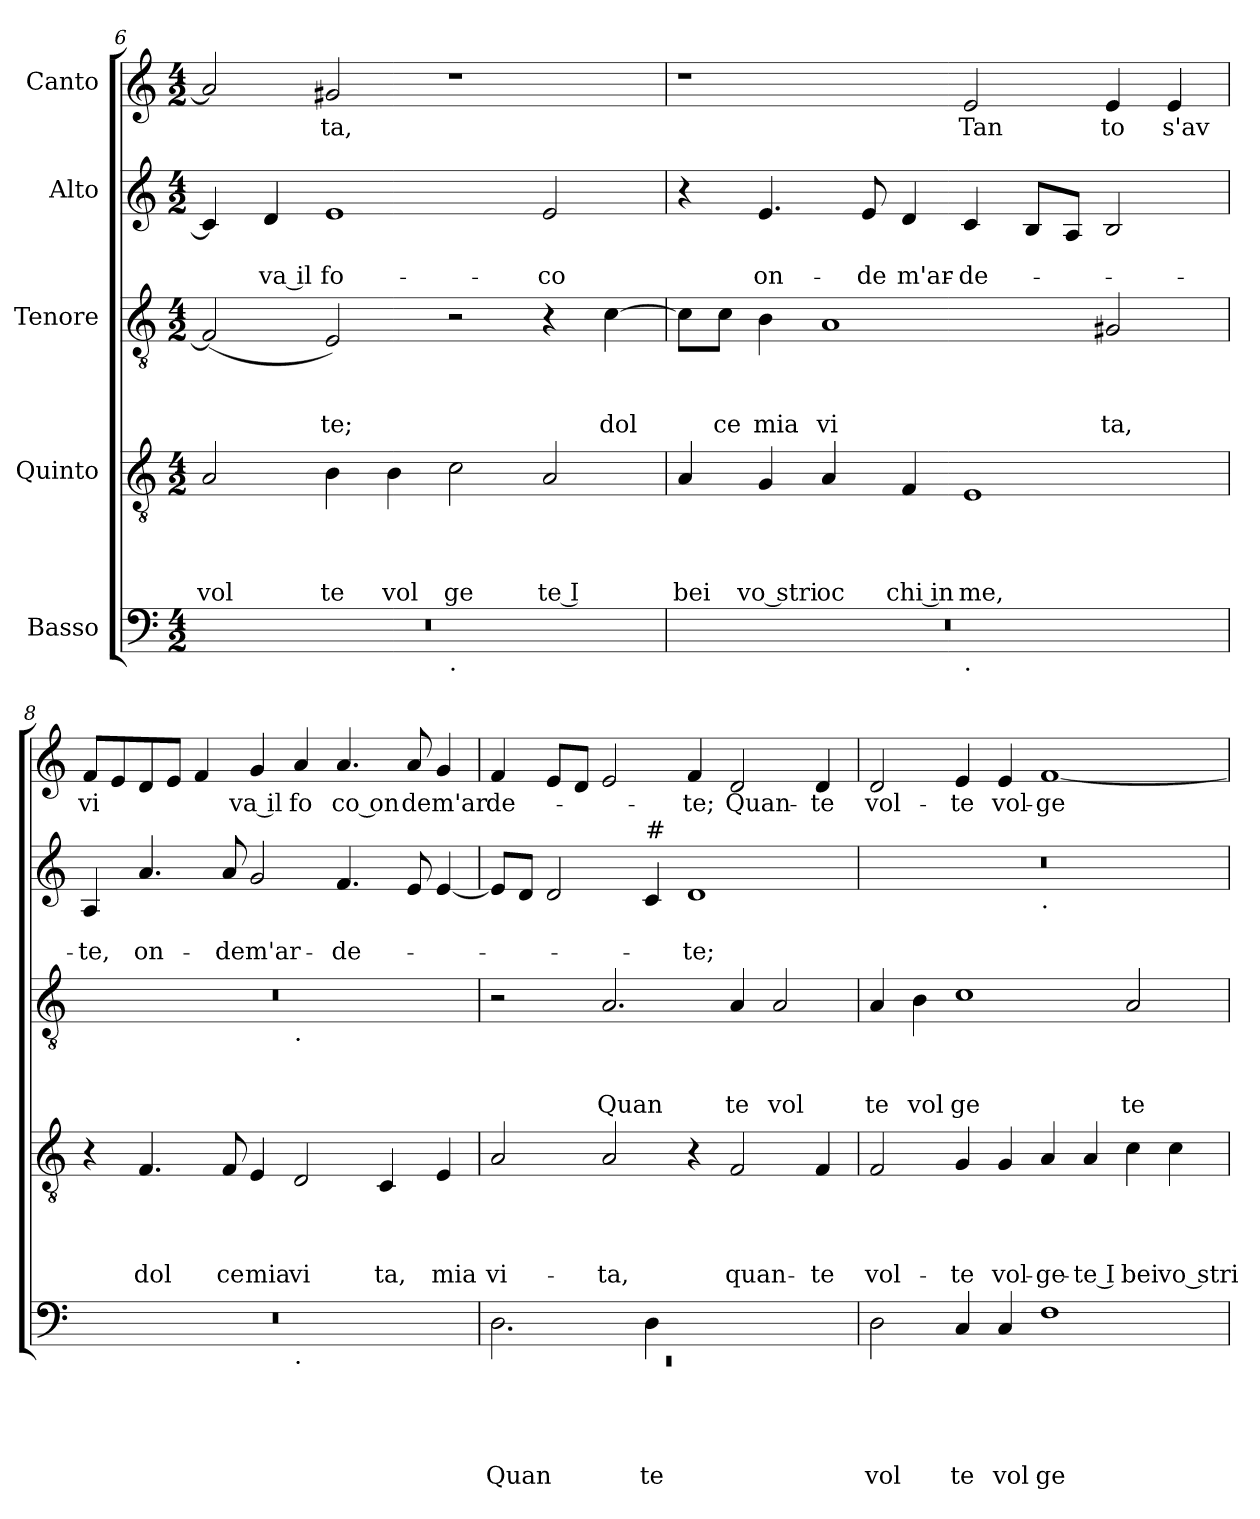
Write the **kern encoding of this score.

**kern	**text	**text	**text	**text	**text	**kern	**text	**text	**text	**text	**kern	**text	**text	**text	**kern	**text	**text	**kern	**text
*part5	*part5	*part5	*part5	*part5	*part5	*part4	*part4	*part4	*part4	*part4	*part3	*part3	*part3	*part3	*part2	*part2	*part2	*part1	*part1
*staff5	*staff5	*staff5	*staff5	*staff5	*staff5	*staff4	*staff4	*staff4	*staff4	*staff4	*staff3	*staff3	*staff3	*staff3	*staff2	*staff2	*staff2	*staff1	*staff1
*I"Basso	*	*	*	*	*	*I"Quinto	*	*	*	*	*I"Tenore	*	*	*	*I"Alto	*	*	*I"Canto	*
*clefF4	*	*	*	*	*	*clefGv2	*	*	*	*	*clefGv2	*	*	*	*clefG2	*	*	*clefG2	*
*k[]	*	*	*	*	*	*k[]	*	*	*	*	*k[]	*	*	*	*k[]	*	*	*k[]	*
*C:	*	*	*	*	*	*C:	*	*	*	*	*C:	*	*	*	*C:	*	*	*C:	*
*M4/2	*	*	*	*	*	*M4/2	*	*	*	*	*M4/2	*	*	*	*M4/2	*	*	*M4/2	*
=6	=6	=6	=6	=6	=6	=6	=6	=6	=6	=6	=6	=6	=6	=6	=6	=6	=6	=6	=6
!	!	!	!	!	!	!	!	!	!	!LO:LY:b	!	!	!	!	!	!	!	!	!
*^	*	*	*	*	*	*	*	*	*	*	*	*	*	*	*	*	*	*	*
0r	1ryy	.	.	.	.	.	2A/	.	.	.	vol	(2F/]	.	.	.	4c/]	.	.	2a/]	.
!	!	!	!	!	!	!	!	!	!	!	!	!	!	!	!	!	!	!LO:LY:b:rj	!	!
.	.	.	.	.	.	.	.	.	.	.	.	.	.	.	.	4d/	.	-va il	.	.
!	!	!	!	!	!	!	!	!	!	!	!LO:LY:b	!	!	!	!LO:LY:b	!	!	!LO:LY:b	!	!LO:LY:b
.	.	.	.	.	.	.	4B\	.	.	.	te	2E/)	.	.	te;	1e	.	fo-	2g#X/	ta,
!	!	!	!	!	!	!	!	!	!	!	!LO:LY:b	!	!	!	!	!	!	!	!	!
.	.	.	.	.	.	.	4B\	.	.	.	vol	.	.	.	.	.	.	.	.	.
!	!LO:TX:b:t=.	!	!	!	!	!	!	!	!	!	!	!	!	!	!	!	!	!	!	!
!	!	!	!	!	!	!	!	!	!	!	!LO:LY:b	!	!	!	!	!	!	!	!	!
.	1ryy	.	.	.	.	.	2c\	.	.	.	ge	2r	.	.	.	.	.	.	1r	.
!	!	!	!	!	!	!	!	!	!	!	!LO:LY:b:rj	!	!	!	!	!	!	!LO:LY:b	!	!
.	.	.	.	.	.	.	2A/	.	.	.	te I	4r	.	.	.	2e/	.	-co	.	.
!	!	!	!	!	!	!	!	!	!	!	!	!	!	!	!LO:LY:b	!	!	!	!	!
.	.	.	.	.	.	.	.	.	.	.	.	[>4c\	.	.	dol	.	.	.	.	.
=7	=7	=7	=7	=7	=7	=7	=7	=7	=7	=7	=7	=7	=7	=7	=7	=7	=7	=7	=7	=7
!	!	!	!	!	!	!	!	!	!	!	!LO:LY:b	!	!	!	!	!	!	!	!	!
0r	1ryy	.	.	.	.	.	4A/	.	.	.	bei	8c\L]	.	.	.	4r	.	.	1r	.
!	!	!	!	!	!	!	!	!	!	!	!	!	!	!	!LO:LY:b	!	!	!	!	!
.	.	.	.	.	.	.	.	.	.	.	.	8c\J	.	.	ce	.	.	.	.	.
!	!	!	!	!	!	!	!	!	!	!	!LO:LY:b	!	!	!	!LO:LY:b	!	!	!LO:LY:b	!	!
.	.	.	.	.	.	.	4G/	.	.	.	vo stri	4B\	.	.	mia	4.e/	.	on-	.	.
!	!	!	!	!	!	!	!	!	!	!	!LO:LY:b	!	!	!	!LO:LY:b	!	!	!	!	!
.	.	.	.	.	.	.	4A/	.	.	.	oc	1A	.	.	vi	.	.	.	.	.
!	!	!	!	!	!	!	!	!	!	!	!	!	!	!	!	!	!	!LO:LY:b	!	!
.	.	.	.	.	.	.	.	.	.	.	.	.	.	.	.	8e/	.	-de	.	.
!	!	!	!	!	!	!	!	!	!	!	!LO:LY:b:rj	!	!	!	!	!	!	!LO:LY:b	!	!
.	.	.	.	.	.	.	4F/	.	.	.	chi in	.	.	.	.	4d/	.	m'ar-	.	.
!	!LO:TX:b:t=.	!	!	!	!	!	!	!	!	!	!	!	!	!	!	!	!	!	!	!
!	!	!	!	!	!	!	!	!	!	!	!LO:LY:b	!	!	!	!	!	!	!LO:LY:b	!	!LO:LY:b
.	1ryy	.	.	.	.	.	1E	.	.	.	me,	.	.	.	.	4c/	.	-de-	2e/	Tan
.	.	.	.	.	.	.	.	.	.	.	.	.	.	.	.	8B/L	.	.	.	.
.	.	.	.	.	.	.	.	.	.	.	.	.	.	.	.	8A/J	.	.	.	.
!	!	!	!	!	!	!	!	!	!	!	!	!	!	!	!LO:LY:b	!	!	!	!	!LO:LY:b
.	.	.	.	.	.	.	.	.	.	.	.	2G#X/	.	.	ta,	2B/	.	.	4e/	to
!	!	!	!	!	!	!	!	!	!	!	!	!	!	!	!	!	!	!	!	!LO:LY:b
.	.	.	.	.	.	.	.	.	.	.	.	.	.	.	.	.	.	.	4e/	s'av
=8	=8	=8	=8	=8	=8	=8	=8	=8	=8	=8	=8	=8	=8	=8	=8	=8	=8	=8	=8	=8
!	!	!	!	!	!	!	!	!	!	!	!	!	!	!	!	!	!	!LO:LY:b	!	!LO:LY:b
*	*	*	*	*	*	*	*	*	*	*	*	*^	*	*	*	*	*	*	*	*
0r	1ryy	.	.	.	.	.	4r	.	.	.	.	0r	1ryy	.	.	.	4A/	.	-te,	8f/L	vi
.	.	.	.	.	.	.	.	.	.	.	.	.	.	.	.	.	.	.	.	8e/	.
!	!	!	!	!	!	!	!	!	!	!	!LO:LY:b	!	!	!	!	!	!	!	!LO:LY:b	!	!
.	.	.	.	.	.	.	4.F/	.	.	.	dol	.	.	.	.	.	4.a/	.	on-	8d/	.
.	.	.	.	.	.	.	.	.	.	.	.	.	.	.	.	.	.	.	.	8e/J	.
.	.	.	.	.	.	.	.	.	.	.	.	.	.	.	.	.	.	.	.	4f/	.
!	!	!	!	!	!	!	!	!	!	!	!LO:LY:b	!	!	!	!	!	!	!	!LO:LY:b	!	!
.	.	.	.	.	.	.	8F/	.	.	.	ce	.	.	.	.	.	8a/	.	-de	.	.
!	!	!	!	!	!	!	!	!	!	!	!LO:LY:b	!	!	!	!	!	!	!	!LO:LY:b	!	!LO:LY:b:rj
.	.	.	.	.	.	.	4E/	.	.	.	mia	.	.	.	.	.	2g/	.	m'ar-	4g/	va il
!	!	!	!	!	!	!	!	!	!	!	!	!	!LO:TX:b:t=.	!	!	!	!	!	!	!	!
!	!LO:TX:b:t=.	!	!	!	!	!	!	!	!	!	!	!	!	!	!	!	!	!	!	!	!
!	!	!	!	!	!	!	!	!	!	!	!LO:LY:b	!	!	!	!	!	!	!	!	!	!LO:LY:b
.	1ryy	.	.	.	.	.	2D/	.	.	.	vi	.	1ryy	.	.	.	.	.	.	4a/	fo
!	!	!	!	!	!	!	!	!	!	!	!	!	!	!	!	!	!	!	!LO:LY:b	!	!LO:LY:b:rj
.	.	.	.	.	.	.	.	.	.	.	.	.	.	.	.	.	4.f/	.	-de-	4.a/	co on
!	!	!	!	!	!	!	!	!	!	!	!LO:LY:b	!	!	!	!	!	!	!	!	!	!
.	.	.	.	.	.	.	4C/	.	.	.	ta,	.	.	.	.	.	.	.	.	.	.
!	!	!	!	!	!	!	!	!	!	!	!	!	!	!	!	!	!	!	!	!	!LO:LY:b
.	.	.	.	.	.	.	.	.	.	.	.	.	.	.	.	.	8e/	.	.	8a/	de
!	!	!	!	!	!	!	!	!	!	!	!LO:LY:b	!	!	!	!	!	!	!	!	!	!LO:LY:b
.	.	.	.	.	.	.	4E/	.	.	.	mia	.	.	.	.	.	[<4e/	.	.	4g/	m'ar
!!LO:LB:g=z
=9	=9	=9	=9	=9	=9	=9	=9	=9	=9	=9	=9	=9	=9	=9	=9	=9	=9	=9	=9	=9	=9
!	!LO:N:vis=1	!	!	!	!	!LO:LY:b	!	!	!	!	!LO:LY:b	!	!	!	!	!	!	!	!	!	!LO:LY:b
*	*^	*	*	*	*	*	*	*	*	*	*	*v	*v	*	*	*	*	*	*	*	*
0ryy	0rEE	2.D\	.	.	.	.	Quan	2A/	.	.	.	vi-	2r	.	.	.	8e/L]	.	.	4f/	de-
.	.	.	.	.	.	.	.	.	.	.	.	.	.	.	.	.	8d/J	.	.	.	.
.	.	.	.	.	.	.	.	.	.	.	.	.	.	.	.	.	2d/	.	.	8e/L	.
.	.	.	.	.	.	.	.	.	.	.	.	.	.	.	.	.	.	.	.	8d/J	.
!	!	!	!	!	!	!	!	!	!	!	!	!LO:LY:b	!	!	!	!LO:LY:b	!	!	!	!	!
.	.	.	.	.	.	.	.	2A/	.	.	.	-ta,	2.A/	.	.	Quan	.	.	.	2e/	.
!	!	!	!	!	!	!	!	!	!	!	!	!	!	!	!	!	!LO:TX:a:t=#	!	!	!	!
!	!	!	!	!	!	!	!LO:LY:b	!	!	!	!	!	!	!	!	!	!	!	!	!	!
.	.	4D\	.	.	.	.	te	.	.	.	.	.	.	.	.	.	4c/	.	.	.	.
!	!	!	!	!	!	!	!	!	!	!	!	!	!	!	!	!	!	!	!LO:LY:b	!	!LO:LY:b
.	.	1ryy	.	.	.	.	.	4r	.	.	.	.	.	.	.	.	1d	.	-te;	4f/	-te;
!	!	!	!	!	!	!	!	!	!	!	!	!LO:LY:b	!	!	!	!LO:LY:b	!	!	!	!	!LO:LY:b
.	.	.	.	.	.	.	.	2F/	.	.	.	quan-	4A/	.	.	te	.	.	.	2d/	Quan-
!	!	!	!	!	!	!	!	!	!	!	!	!	!	!	!	!LO:LY:b	!	!	!	!	!
.	.	.	.	.	.	.	.	.	.	.	.	.	2A/	.	.	vol	.	.	.	.	.
!	!	!	!	!	!	!	!	!	!	!	!	!LO:LY:b	!	!	!	!	!	!	!	!	!LO:LY:b
.	.	.	.	.	.	.	.	4F/	.	.	.	-te	.	.	.	.	.	.	.	4d/	-te
*v	*v	*v	*	*	*	*	*	*	*	*	*	*	*	*	*	*	*	*	*	*	*
=10	=10	=10	=10	=10	=10	=10	=10	=10	=10	=10	=10	=10	=10	=10	=10	=10	=10	=10	=10
!	!	!	!	!	!LO:LY:b	!	!	!	!	!LO:LY:b	!	!	!	!LO:LY:b	!	!	!	!	!LO:LY:b
*	*	*	*	*	*	*	*	*	*	*	*	*	*	*	*^	*	*	*	*
2D\	.	.	.	.	vol	2F/	.	.	.	vol-	4A/	.	.	te	0r	1ryy	.	.	2d/	vol-
!	!	!	!	!	!	!	!	!	!	!	!	!	!	!LO:LY:b	!	!	!	!	!	!
.	.	.	.	.	.	.	.	.	.	.	4B\	.	.	vol	.	.	.	.	.	.
!	!	!	!	!	!LO:LY:b	!	!	!	!	!LO:LY:b	!	!	!	!LO:LY:b	!	!	!	!	!	!LO:LY:b
4C/	.	.	.	.	te	4G/	.	.	.	-te	1c	.	.	ge	.	.	.	.	4e/	-te
!	!	!	!	!	!LO:LY:b	!	!	!	!	!LO:LY:b	!	!	!	!	!	!	!	!	!	!LO:LY:b
4C/	.	.	.	.	vol	4G/	.	.	.	vol-	.	.	.	.	.	.	.	.	4e/	vol-
!	!	!	!	!	!	!	!	!	!	!	!	!	!	!	!	!LO:TX:b:t=.	!	!	!	!
!	!	!	!	!	!LO:LY:b	!	!	!	!	!LO:LY:b	!	!	!	!	!	!	!	!	!	!LO:LY:b
1F	.	.	.	.	ge	4A/	.	.	.	-ge-	.	.	.	.	.	1ryy	.	.	[<1f	-ge-
!	!	!	!	!	!	!	!	!	!	!LO:LY:b:rj	!	!	!	!	!	!	!	!	!	!
.	.	.	.	.	.	4A/	.	.	.	-te I	.	.	.	.	.	.	.	.	.	.
!	!	!	!	!	!	!	!	!	!	!LO:LY:b	!	!	!	!LO:LY:b	!	!	!	!	!	!
.	.	.	.	.	.	4c\	.	.	.	bei	2A/	.	.	te	.	.	.	.	.	.
!	!	!	!	!	!	!	!	!	!	!LO:LY:b	!	!	!	!	!	!	!	!	!	!
.	.	.	.	.	.	4c\	.	.	.	vo stri-	.	.	.	.	.	.	.	.	.	.
*	*	*	*	*	*	*	*	*	*	*	*	*	*	*	*v	*v	*	*	*	*
=	=	=	=	=	=	=	=	=	=	=	=	=	=	=	=	=	=	=	=
*-	*-	*-	*-	*-	*-	*-	*-	*-	*-	*-	*-	*-	*-	*-	*-	*-	*-	*-	*-
